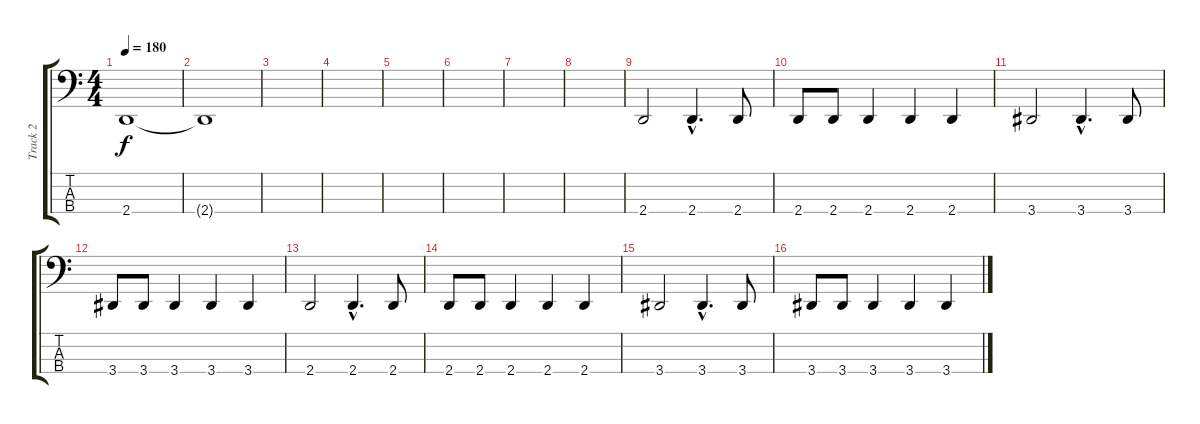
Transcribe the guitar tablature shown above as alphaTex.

\track ("Track 2" "Track 2") {instrument electricbassfinger}
\staff {score tabs}
\tuning (F2 C2 G1 C1) {hide}
\ts (4 4)
\tempo 180
\clef f4
\ks c
2.4.1{dy f} |
2.4{t}.1 |
|
|
|
|
|
|
2.4.2 2.4{hac}.4{d} 2.4.8 |
2.4.8 2.4.8 2.4.4 2.4.4 2.4.4 |
3.4.2 3.4{hac}.4{d} 3.4.8 |
3.4.8 3.4.8 3.4.4 3.4.4 3.4.4 |
2.4.2 2.4{hac}.4{d} 2.4.8 |
2.4.8 2.4.8 2.4.4 2.4.4 2.4.4 |
3.4.2 3.4{hac}.4{d} 3.4.8 |
3.4.8 3.4.8 3.4.4 3.4.4 3.4.4
